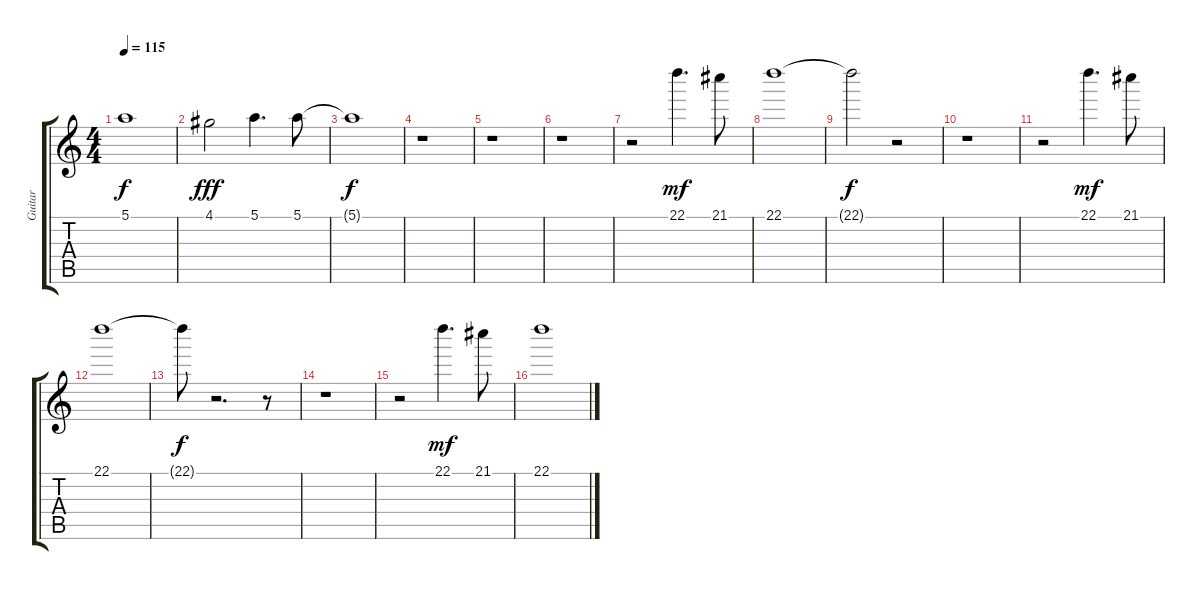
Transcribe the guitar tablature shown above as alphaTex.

\track ("Guitar" "Guitar") {instrument electricguitarclean}
\staff {score tabs}
\tuning (E4 B3 G3 D3 A2 E2) {hide}
\ts (4 4)
\tempo 115
\clef g2
\ks c
5.1{t}.1{dy f} |
4.1.2{dy fff} 5.1.4{d} 5.1.8 |
5.1{t}.1{dy f} |
r.1 |
r.1 |
r.1 |
r.2 22.1.4{d dy mf} 21.1.8 |
22.1.1 |
22.1{t}.2{dy f} r.2 |
r.1 |
r.2 22.1.4{d dy mf} 21.1.8 |
22.1.1 |
22.1{t}.8{dy f} r.2{d} r.8 |
r.1 |
r.2 22.1.4{d dy mf} 21.1.8 |
22.1.1
